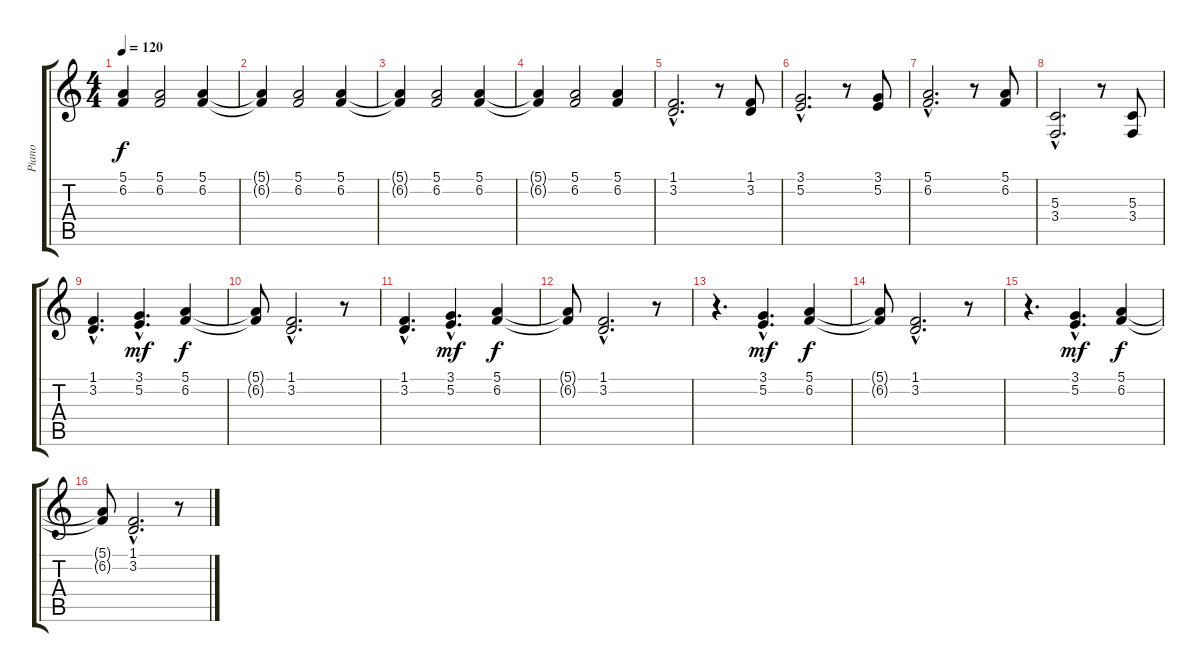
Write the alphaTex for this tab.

\track ("Piano" "Piano") {instrument acousticgrandpiano}
\staff {score tabs}
\tuning (E4 B3 G3 D3 A2 E2) {hide}
\ts (4 4)
\tempo 120
\clef g2
\ks c
(5.1{t} 6.2{t}).4{dy f} (5.1 6.2).2 (5.1 6.2).4 |
(5.1{t} 6.2{t}).4 (5.1 6.2).2 (5.1 6.2).4 |
(5.1{t} 6.2{t}).4 (5.1 6.2).2 (5.1 6.2).4 |
(5.1{t} 6.2{t}).4 (5.1 6.2).2 (5.1 6.2).4 |
(1.1{hac} 3.2{hac}).2{d} r.8 (1.1 3.2).8 |
(3.1{hac} 5.2{hac}).2{d} r.8 (3.1 5.2).8 |
(5.1{hac} 6.2{hac}).2{d} r.8 (5.1 6.2).8 |
(5.3{hac} 3.4{hac}).2{d} r.8 (5.3 3.4).8 |
(1.1{hac} 3.2{hac}).4{d} (3.1{hac} 5.2{hac}).4{d dy mf} (5.1 6.2).4{dy f} |
(5.1{t} 6.2{t}).8 (1.1{hac} 3.2{hac}).2{d} r.8 |
(1.1{hac} 3.2{hac}).4{d} (3.1{hac} 5.2{hac}).4{d dy mf} (5.1 6.2).4{dy f} |
(5.1{t} 6.2{t}).8 (1.1{hac} 3.2{hac}).2{d} r.8 |
r.4{d} (3.1{hac} 5.2{hac}).4{d dy mf} (5.1 6.2).4{dy f} |
(5.1{t} 6.2{t}).8 (1.1{hac} 3.2{hac}).2{d} r.8 |
r.4{d} (3.1{hac} 5.2{hac}).4{d dy mf} (5.1 6.2).4{dy f} |
(5.1{t} 6.2{t}).8 (1.1{hac} 3.2{hac}).2{d} r.8
